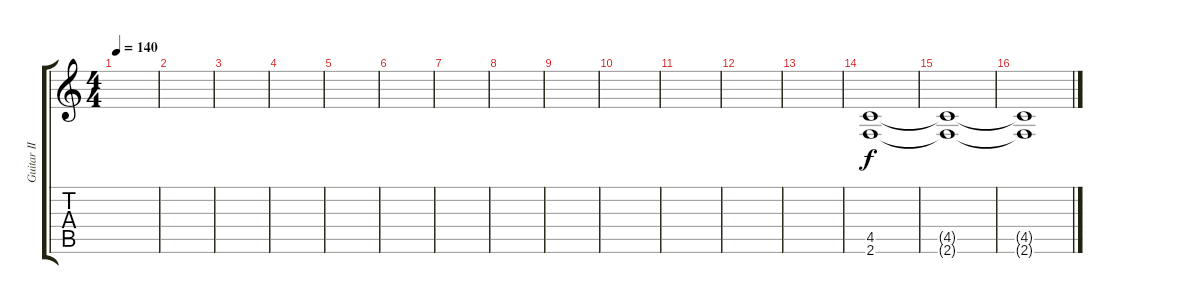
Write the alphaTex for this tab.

\track ("Guitar II" "Guitar II") {instrument distortionguitar}
\staff {score tabs}
\tuning (Eb4 Bb3 Gb3 Db3 Ab2 Eb2) {hide}
\ts (4 4)
\tempo 140
\clef g2
\ks c
|
|
|
|
|
|
|
|
|
|
|
|
|
(4.5 2.6).1 |
(4.5{t} 2.6{t}).1 |
(4.5{t} 2.6{t}).1
